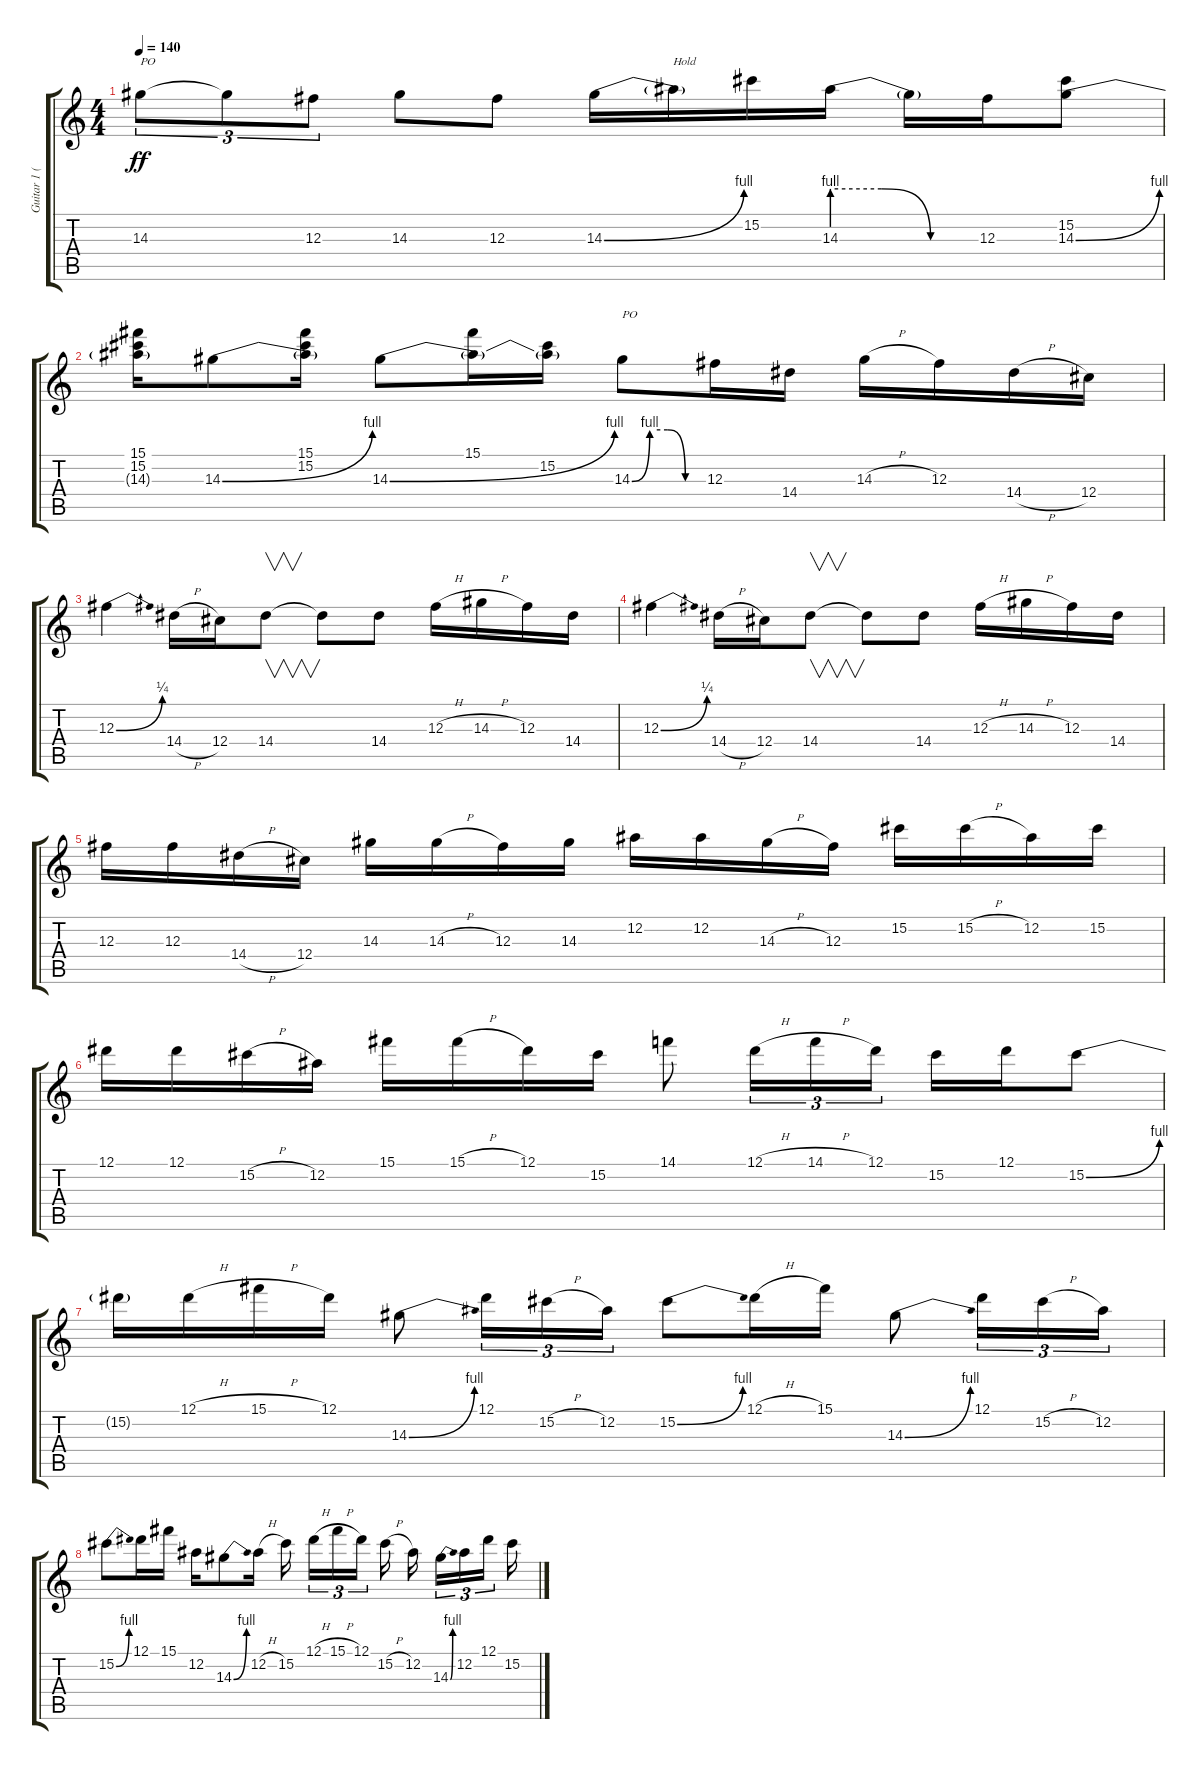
\track ("Guitar 1 (Slash)" "Guitar 1 (") {instrument overdrivenguitar}
\staff {score tabs}
\tuning (Eb4 Bb3 Gb3 Db3 Ab2 Eb2) {hide}
\ts (4 4)
\tempo 140
\clef g2
\ks c
14.3{t}.8{tu (3 2) txt "PO" dy ff} 14.3{t}.8{tu (3 2)} 12.3.8{tu (3 2)} 14.3.8 12.3.8 14.3{be (bend 0 0 60 4)}.16 14.3{t}.16{txt "Hold"} 15.2.16 14.3{be (custom 0 4 20 4 40 0 60 0)}.16 14.3{t}.16 12.3.16 (15.2 14.3{be (bend 0 0 60 4)}).8 |
(15.1 15.2 14.3{t}).16 14.3{be (bend 0 0 60 4)}.8 (15.1 15.2 14.3{t}).16 14.3{be (bend 0 0 60 4)}.8 (15.1 14.3{t}).16 (15.2 14.3{t}).16 14.3{be (custom 0 0 15 4 30 4 45 0 60 0)}.8{txt "PO"} 12.3.16 14.4.16 14.3{h}.16 12.3.16 14.4{h}.16 12.4.16 |
12.3{be (bend 0 0 60 1)}.4 14.4{h}.16 12.4.16 14.4.8{v} 14.4{t}.8 14.4.8 12.3{h}.16 14.3{h}.16 12.3.16 14.4.16 |
12.3{be (bend 0 0 60 1)}.4 14.4{h}.16 12.4.16 14.4.8{v} 14.4{t}.8 14.4.8 12.3{h}.16 14.3{h}.16 12.3.16 14.4.16 |
12.3.16 12.3.16 14.4{h}.16 12.4.16 14.3.16 14.3{h}.16 12.3.16 14.3.16 12.2.16 12.2.16 14.3{h}.16 12.3.16 15.2.16 15.2{h}.16 12.2.16 15.2.16 |
12.1.16 12.1.16 15.2{h}.16 12.2.16 15.1.16 15.1{h}.16 12.1.16 15.2.16 14.1.8 12.1{h}.16{tu (3 2)} 14.1{h}.16{tu (3 2)} 12.1.16{tu (3 2)} 15.2.16 12.1.16 15.2{be (bend 0 0 60 4)}.8 |
15.2{t}.16 12.1{h}.16 15.1{h}.16 12.1.16 14.3{be (bend 0 0 60 4)}.8 12.1.16{tu (3 2)} 15.2{h}.16{tu (3 2)} 12.2.16{tu (3 2)} 15.2{be (bend 0 0 60 4)}.8 12.1{h}.16 15.1.16 14.3{be (bend 0 0 60 4)}.8 12.1.16{tu (3 2)} 15.2{h}.16{tu (3 2)} 12.2.16{tu (3 2)} |
15.2{be (bend 0 0 60 4)}.8 12.1.16 15.1.16 12.2.16 14.3{be (bend 0 0 60 4)}.8 12.2{h}.16 15.2.16 12.1{h}.16{tu (3 2)} 15.1{h}.16{tu (3 2)} 12.1.16{tu (3 2)} 15.2{h}.16 12.2.16 14.3{be (bend 0 0 60 4)}.16{tu (3 2)} 12.2.16{tu (3 2)} 12.1.16{tu (3 2)} 15.2.16
